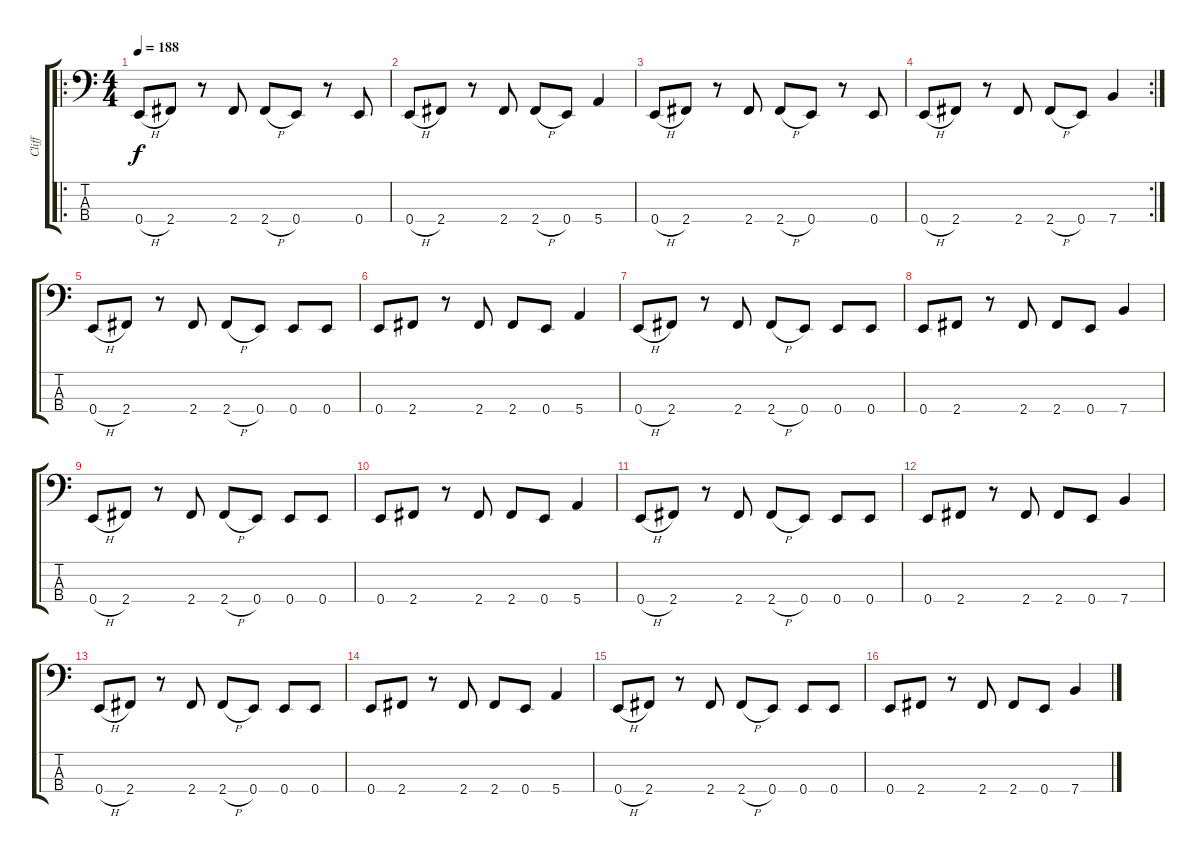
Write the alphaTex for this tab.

\track ("Cliff" "Cliff") {instrument electricbassfinger}
\staff {score tabs}
\tuning (G2 D2 A1 E1) {hide}
\ro
\ts (4 4)
\tempo 188
\clef f4
\ks c
0.4{h}.8{dy f instrument electricbassfinger} 2.4.8 r.8 2.4.8 2.4{h}.8 0.4.8 r.8 0.4.8 |
0.4{h}.8 2.4.8 r.8 2.4.8 2.4{h}.8 0.4.8 5.4.4 |
0.4{h}.8 2.4.8 r.8 2.4.8 2.4{h}.8 0.4.8 r.8 0.4.8 |
\rc 2
0.4{h}.8 2.4.8 r.8 2.4.8 2.4{h}.8 0.4.8 7.4.4 |
0.4{h}.8 2.4.8 r.8 2.4.8 2.4{h}.8 0.4.8 0.4.8 0.4.8 |
0.4.8 2.4.8 r.8 2.4.8 2.4.8 0.4.8 5.4.4 |
0.4{h}.8 2.4.8 r.8 2.4.8 2.4{h}.8 0.4.8 0.4.8 0.4.8 |
0.4.8 2.4.8 r.8 2.4.8 2.4.8 0.4.8 7.4.4 |
0.4{h}.8 2.4.8 r.8 2.4.8 2.4{h}.8 0.4.8 0.4.8 0.4.8 |
0.4.8 2.4.8 r.8 2.4.8 2.4.8 0.4.8 5.4.4 |
0.4{h}.8 2.4.8 r.8 2.4.8 2.4{h}.8 0.4.8 0.4.8 0.4.8 |
0.4.8 2.4.8 r.8 2.4.8 2.4.8 0.4.8 7.4.4 |
0.4{h}.8 2.4.8 r.8 2.4.8 2.4{h}.8 0.4.8 0.4.8 0.4.8 |
0.4.8 2.4.8 r.8 2.4.8 2.4.8 0.4.8 5.4.4 |
0.4{h}.8 2.4.8 r.8 2.4.8 2.4{h}.8 0.4.8 0.4.8 0.4.8 |
0.4.8 2.4.8 r.8 2.4.8 2.4.8 0.4.8 7.4.4
